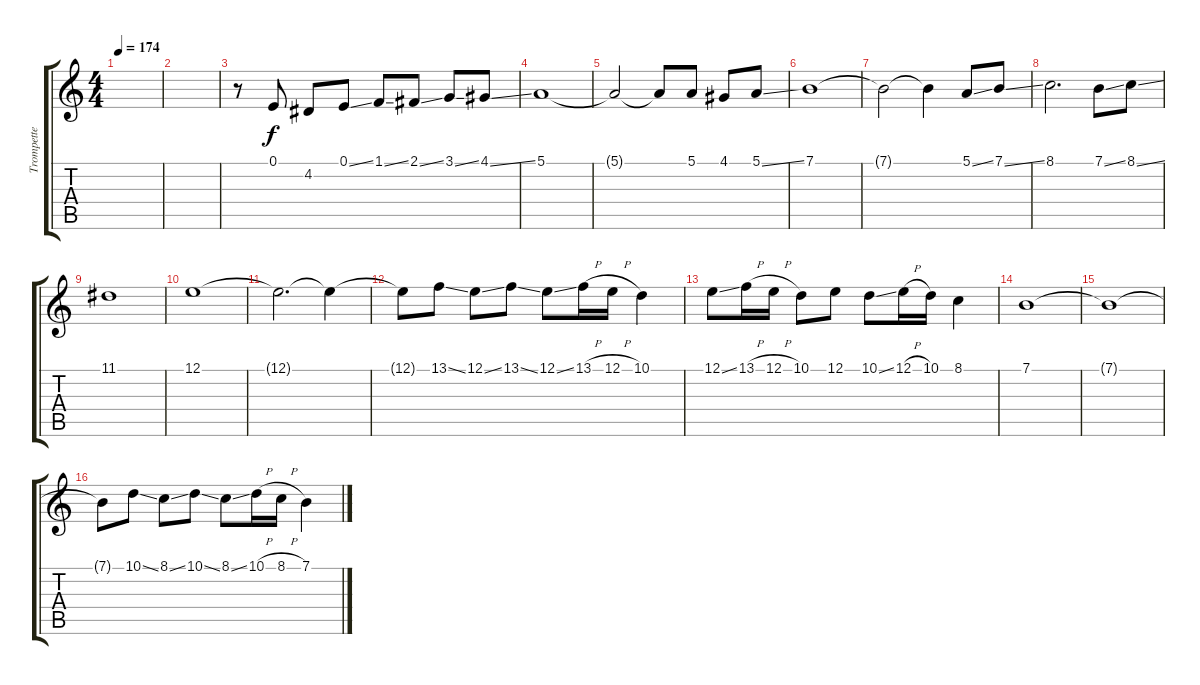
\track ("Trompette" "Trompette") {instrument trumpet}
\staff {score tabs}
\tuning (E4 B3 G3 D3 A2 E2) {hide}
\ts (4 4)
\tempo 174
\clef g2
\ks c
|
|
r.8 0.1.8 4.2.8 0.1{ss}.8 1.1{ss}.8 2.1{ss}.8 3.1{ss}.8 4.1{ss}.8 |
5.1.1 |
5.1{t}.2 5.1{t}.8 5.1.8 4.1.8 5.1{ss}.8 |
7.1.1 |
7.1{t}.2 7.1{t}.4 5.1{ss}.8 7.1{ss}.8 |
8.1.2{d} 7.1{ss}.8 8.1{ss}.8 |
11.1.1 |
12.1.1 |
12.1{t}.2{d} 12.1{t}.4 |
12.1{t}.8 13.1{ss}.8 12.1{ss}.8 13.1{ss}.8 12.1{ss}.8 13.1{h}.16 12.1{h}.16 10.1.4 |
12.1{ss}.8 13.1{h}.16 12.1{h}.16 10.1.8 12.1.8 10.1{ss}.8 12.1{h}.16 10.1.16 8.1.4 |
7.1.1 |
7.1{t}.1 |
7.1{t}.8 10.1{ss}.8 8.1{ss}.8 10.1{ss}.8 8.1{ss}.8 10.1{h}.16 8.1{h}.16 7.1{ss}.4
